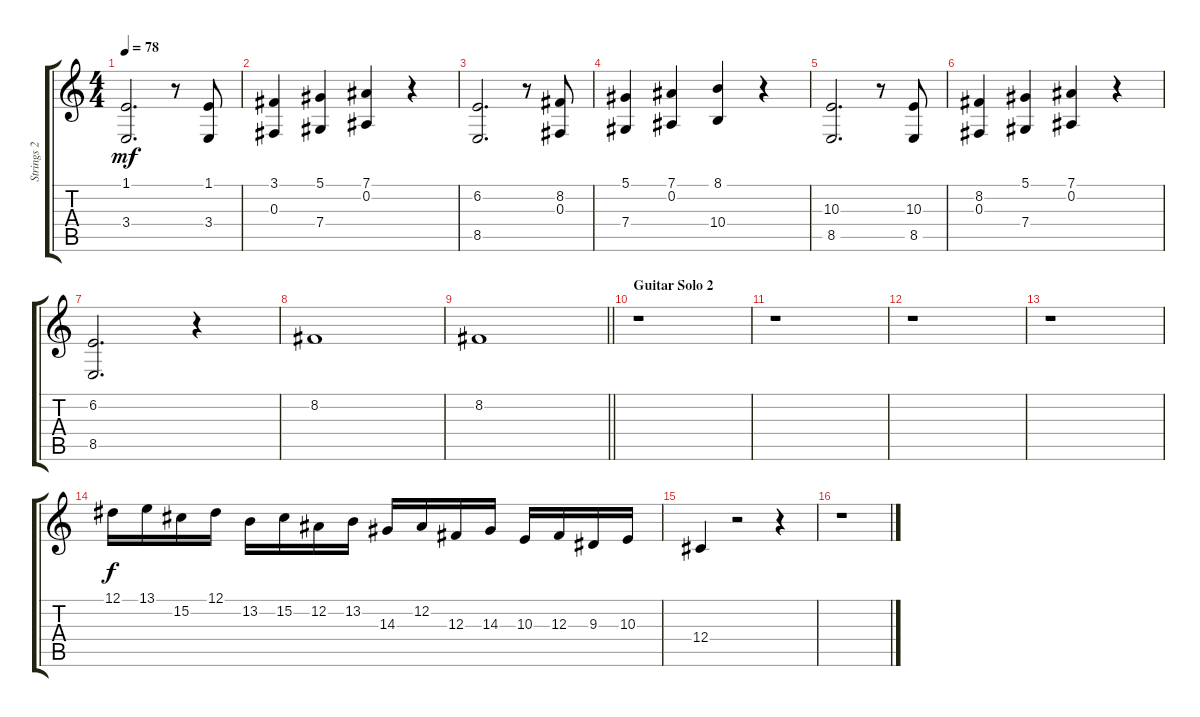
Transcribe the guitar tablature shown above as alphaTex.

\track ("Strings 2" "Strings 2") {instrument tremolostrings}
\staff {score tabs}
\tuning (Eb4 Bb3 Gb3 Db3 Ab2 Eb2) {hide}
\ts (4 4)
\tempo 78
\clef g2
\ks c
(1.1 3.4).2{d dy mf} r.8 (1.1 3.4).8 |
(3.1 0.3).4 (5.1 7.4).4 (7.1 0.2).4 r.4 |
(6.2 8.5).2{d} r.8 (8.2 0.3).8 |
(5.1 7.4).4 (7.1 0.2).4 (8.1 10.4).4 r.4 |
(10.3 8.5).2{d} r.8 (10.3 8.5).8 |
(8.2 0.3).4 (5.1 7.4).4 (7.1 0.2).4 r.4 |
(6.2 8.5).2{d} r.4 |
8.2.1 |
\barLineRight lightlight
8.2.1 |
\section ("" "Guitar Solo 2")
r.1 |
r.1 |
r.1 |
r.1 |
12.1.16{dy f} 13.1.16 15.2.16 12.1.16 13.2.16 15.2.16 12.2.16 13.2.16 14.3.16 12.2.16 12.3.16 14.3.16 10.3.16 12.3.16 9.3.16 10.3.16 |
12.4.4 r.2 r.4 |
r.1
